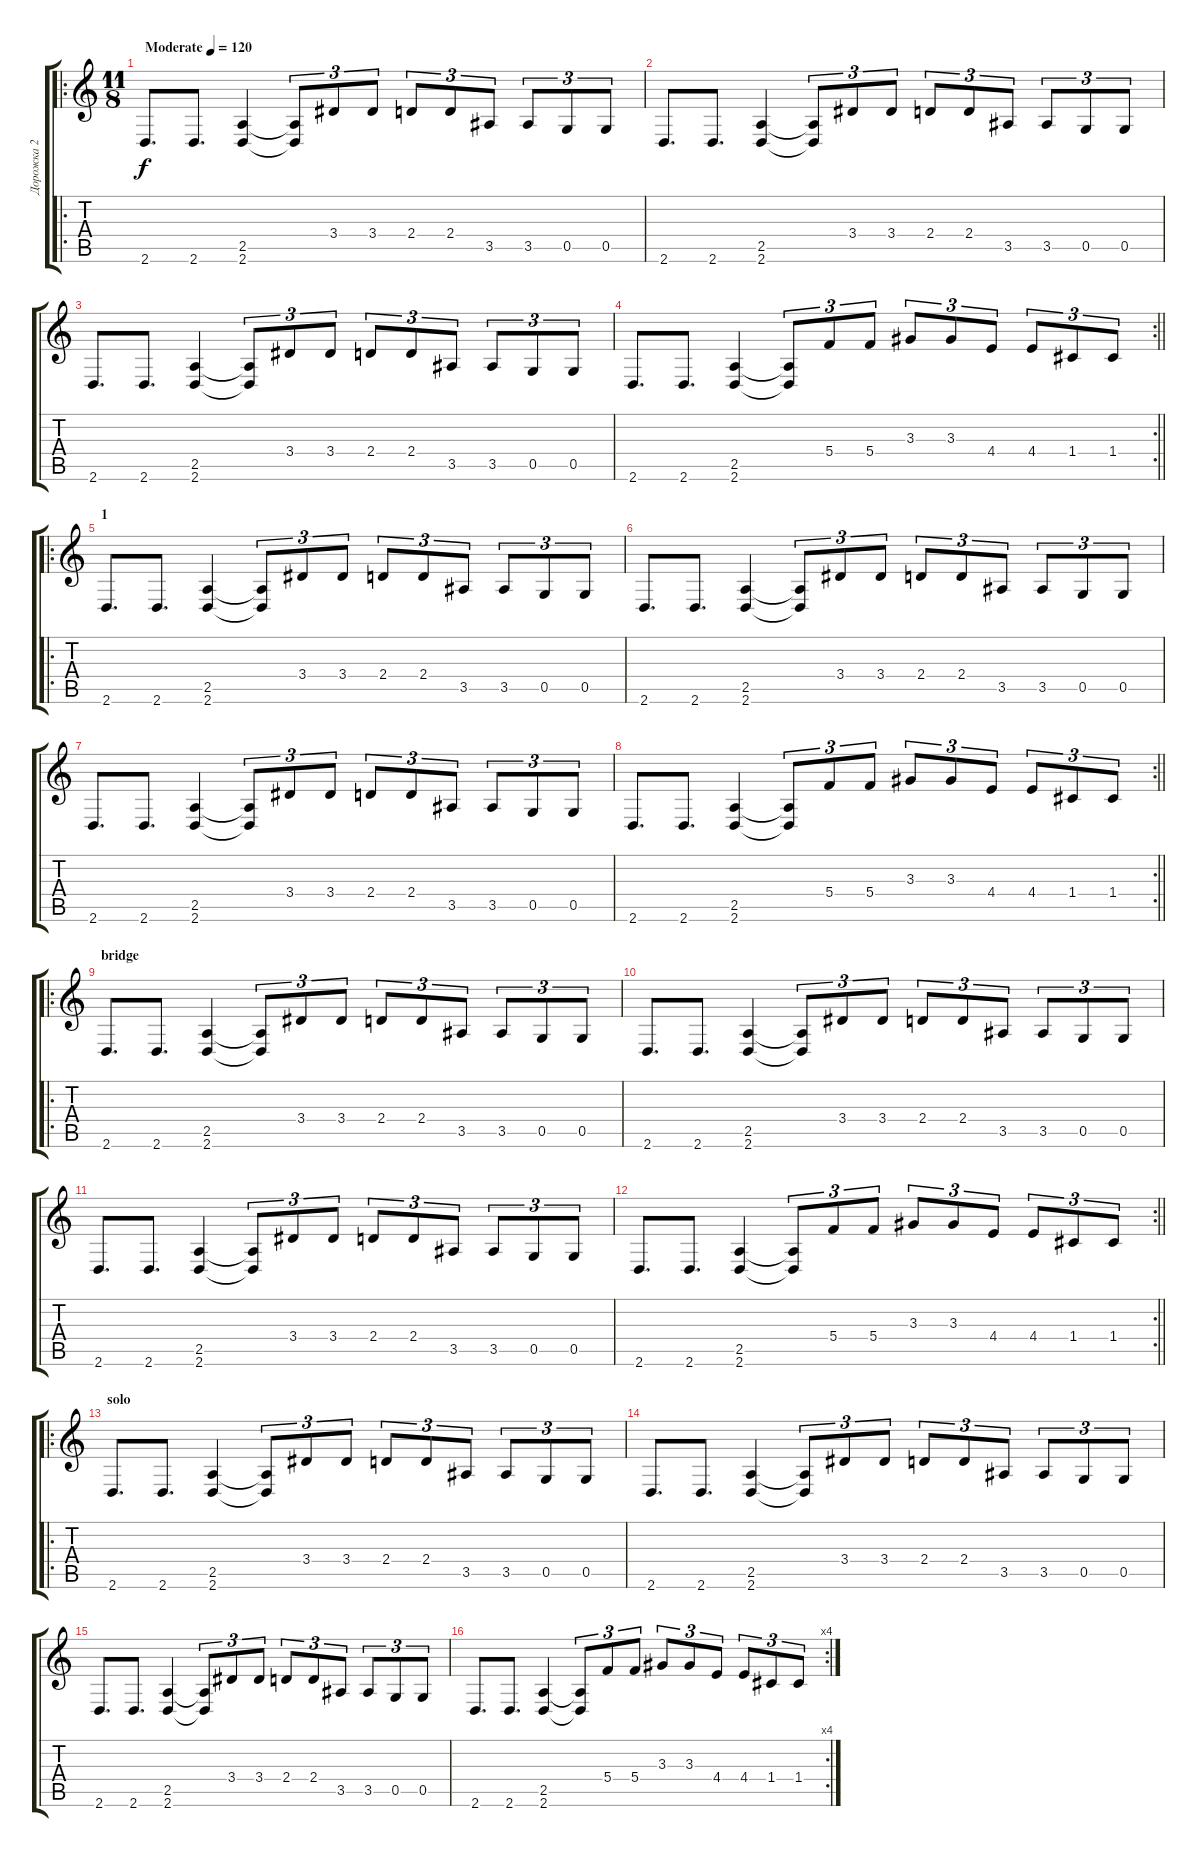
\track ("Дорожка 2" "Дорожка 2") {instrument distortionguitar}
\staff {score tabs}
\tuning (D4 A3 F3 C3 G2 C2) {hide}
\ro
\ts (11 8)
\tempo (120 "Moderate")
\clef g2
\ks c
2.6.8{d dy f instrument distortionguitar} 2.6.8{d} (2.5 2.6).4 (2.5{t} 2.6{t}).8{tu (3 2)} 3.4.8{tu (3 2)} 3.4.8{tu (3 2)} 2.4.8{tu (3 2)} 2.4.8{tu (3 2)} 3.5.8{tu (3 2)} 3.5.8{tu (3 2)} 0.5.8{tu (3 2)} 0.5.8{tu (3 2)} |
2.6.8{d} 2.6.8{d} (2.5 2.6).4 (2.5{t} 2.6{t}).8{tu (3 2)} 3.4.8{tu (3 2)} 3.4.8{tu (3 2)} 2.4.8{tu (3 2)} 2.4.8{tu (3 2)} 3.5.8{tu (3 2)} 3.5.8{tu (3 2)} 0.5.8{tu (3 2)} 0.5.8{tu (3 2)} |
2.6.8{d} 2.6.8{d} (2.5 2.6).4 (2.5{t} 2.6{t}).8{tu (3 2)} 3.4.8{tu (3 2)} 3.4.8{tu (3 2)} 2.4.8{tu (3 2)} 2.4.8{tu (3 2)} 3.5.8{tu (3 2)} 3.5.8{tu (3 2)} 0.5.8{tu (3 2)} 0.5.8{tu (3 2)} |
\rc 2
\barLineRight lightlight
2.6.8{d} 2.6.8{d} (2.5 2.6).4 (2.5{t} 2.6{t}).8{tu (3 2)} 5.4.8{tu (3 2)} 5.4.8{tu (3 2)} 3.3.8{tu (3 2)} 3.3.8{tu (3 2)} 4.4.8{tu (3 2)} 4.4.8{tu (3 2)} 1.4.8{tu (3 2)} 1.4.8{tu (3 2)} |
\ro
\section ("" "1")
2.6.8{d} 2.6.8{d} (2.5 2.6).4 (2.5{t} 2.6{t}).8{tu (3 2)} 3.4.8{tu (3 2)} 3.4.8{tu (3 2)} 2.4.8{tu (3 2)} 2.4.8{tu (3 2)} 3.5.8{tu (3 2)} 3.5.8{tu (3 2)} 0.5.8{tu (3 2)} 0.5.8{tu (3 2)} |
2.6.8{d} 2.6.8{d} (2.5 2.6).4 (2.5{t} 2.6{t}).8{tu (3 2)} 3.4.8{tu (3 2)} 3.4.8{tu (3 2)} 2.4.8{tu (3 2)} 2.4.8{tu (3 2)} 3.5.8{tu (3 2)} 3.5.8{tu (3 2)} 0.5.8{tu (3 2)} 0.5.8{tu (3 2)} |
2.6.8{d} 2.6.8{d} (2.5 2.6).4 (2.5{t} 2.6{t}).8{tu (3 2)} 3.4.8{tu (3 2)} 3.4.8{tu (3 2)} 2.4.8{tu (3 2)} 2.4.8{tu (3 2)} 3.5.8{tu (3 2)} 3.5.8{tu (3 2)} 0.5.8{tu (3 2)} 0.5.8{tu (3 2)} |
\rc 2
\barLineRight lightlight
2.6.8{d} 2.6.8{d} (2.5 2.6).4 (2.5{t} 2.6{t}).8{tu (3 2)} 5.4.8{tu (3 2)} 5.4.8{tu (3 2)} 3.3.8{tu (3 2)} 3.3.8{tu (3 2)} 4.4.8{tu (3 2)} 4.4.8{tu (3 2)} 1.4.8{tu (3 2)} 1.4.8{tu (3 2)} |
\ro
\section ("" "bridge")
2.6.8{d} 2.6.8{d} (2.5 2.6).4 (2.5{t} 2.6{t}).8{tu (3 2)} 3.4.8{tu (3 2)} 3.4.8{tu (3 2)} 2.4.8{tu (3 2)} 2.4.8{tu (3 2)} 3.5.8{tu (3 2)} 3.5.8{tu (3 2)} 0.5.8{tu (3 2)} 0.5.8{tu (3 2)} |
2.6.8{d} 2.6.8{d} (2.5 2.6).4 (2.5{t} 2.6{t}).8{tu (3 2)} 3.4.8{tu (3 2)} 3.4.8{tu (3 2)} 2.4.8{tu (3 2)} 2.4.8{tu (3 2)} 3.5.8{tu (3 2)} 3.5.8{tu (3 2)} 0.5.8{tu (3 2)} 0.5.8{tu (3 2)} |
2.6.8{d} 2.6.8{d} (2.5 2.6).4 (2.5{t} 2.6{t}).8{tu (3 2)} 3.4.8{tu (3 2)} 3.4.8{tu (3 2)} 2.4.8{tu (3 2)} 2.4.8{tu (3 2)} 3.5.8{tu (3 2)} 3.5.8{tu (3 2)} 0.5.8{tu (3 2)} 0.5.8{tu (3 2)} |
\rc 2
\barLineRight lightlight
2.6.8{d} 2.6.8{d} (2.5 2.6).4 (2.5{t} 2.6{t}).8{tu (3 2)} 5.4.8{tu (3 2)} 5.4.8{tu (3 2)} 3.3.8{tu (3 2)} 3.3.8{tu (3 2)} 4.4.8{tu (3 2)} 4.4.8{tu (3 2)} 1.4.8{tu (3 2)} 1.4.8{tu (3 2)} |
\ro
\section ("" "solo")
2.6.8{d} 2.6.8{d} (2.5 2.6).4 (2.5{t} 2.6{t}).8{tu (3 2)} 3.4.8{tu (3 2)} 3.4.8{tu (3 2)} 2.4.8{tu (3 2)} 2.4.8{tu (3 2)} 3.5.8{tu (3 2)} 3.5.8{tu (3 2)} 0.5.8{tu (3 2)} 0.5.8{tu (3 2)} |
2.6.8{d} 2.6.8{d} (2.5 2.6).4 (2.5{t} 2.6{t}).8{tu (3 2)} 3.4.8{tu (3 2)} 3.4.8{tu (3 2)} 2.4.8{tu (3 2)} 2.4.8{tu (3 2)} 3.5.8{tu (3 2)} 3.5.8{tu (3 2)} 0.5.8{tu (3 2)} 0.5.8{tu (3 2)} |
2.6.8{d} 2.6.8{d} (2.5 2.6).4 (2.5{t} 2.6{t}).8{tu (3 2)} 3.4.8{tu (3 2)} 3.4.8{tu (3 2)} 2.4.8{tu (3 2)} 2.4.8{tu (3 2)} 3.5.8{tu (3 2)} 3.5.8{tu (3 2)} 0.5.8{tu (3 2)} 0.5.8{tu (3 2)} |
\rc 4
2.6.8{d} 2.6.8{d} (2.5 2.6).4 (2.5{t} 2.6{t}).8{tu (3 2)} 5.4.8{tu (3 2)} 5.4.8{tu (3 2)} 3.3.8{tu (3 2)} 3.3.8{tu (3 2)} 4.4.8{tu (3 2)} 4.4.8{tu (3 2)} 1.4.8{tu (3 2)} 1.4.8{tu (3 2)}
